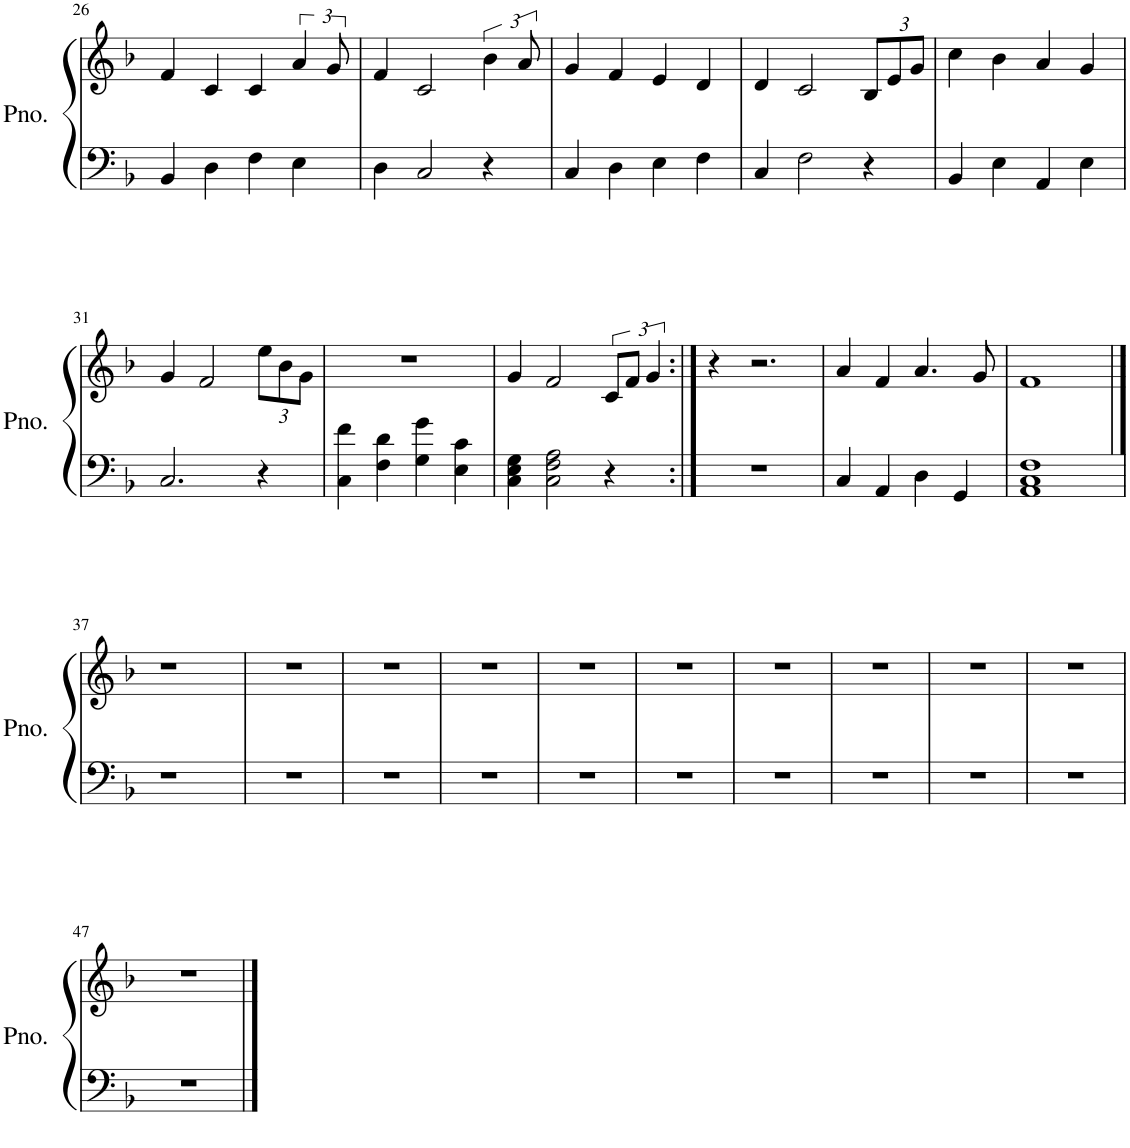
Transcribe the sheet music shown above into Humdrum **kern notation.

**kern	**kern
*part1	*part1
*staff2	*staff1
*I"Piano	*
*I'Pno.	*
!!LO:PB:g=z
*clefF4	*clefG2
*k[b-]	*k[b-]
*M4/4	*M4/4
=26	=26
4BB-/	4f/
4D\	4c/
4F\	4c/
4E\	6a/
.	12g/
=27	=27
4D\	4f/
2C/	2c/
4r	6b-\
.	12a/
=28	=28
4C/	4g/
4D\	4f/
4E\	4e/
4F\	4d/
=29	=29
4C/	4d/
2F\	2c/
*	*Xbrackettup
4r	12B-/L
.	12e/
.	12g/J
=30	=30
4BB-/	4cc\
4E\	4b-\
4AA/	4a/
4E\	4g/
!!LO:LB:g=z
=31	=31
2.C/	4g/
.	2f/
4r	12ee\L
.	12b-\
.	12g\J
=32	=32
4C\ 4f\	1r
4F\ 4d\	.
4G\ 4g\	.
4E\ 4c\	.
=33	=33
4C\ 4E\ 4G\	4g/
2C\ 2F\ 2A\	2f/
*	*brackettup
4r	12c/L
.	12f/J
.	[12g/
=34:|!	=34:|!
1r	4r
.	12g/]
.	2.r
12ryy	.
=35	=35
4C/	4a/
4AA/	4f/
4D\	4.a/
4GG/	.
.	8g/
=36	=36
1AA 1C 1F	1f
!!LO:LB:g=z
==37	==37
1r	1r
=38	=38
1r	1r
=39	=39
1r	1r
=40	=40
1r	1r
=41	=41
1r	1r
=42	=42
1r	1r
=43	=43
1r	1r
=44	=44
1r	1r
=45	=45
1r	1r
=46	=46
1r	1r
!!LO:LB:g=z
=47	=47
1r	1r
==	==
*-	*-
